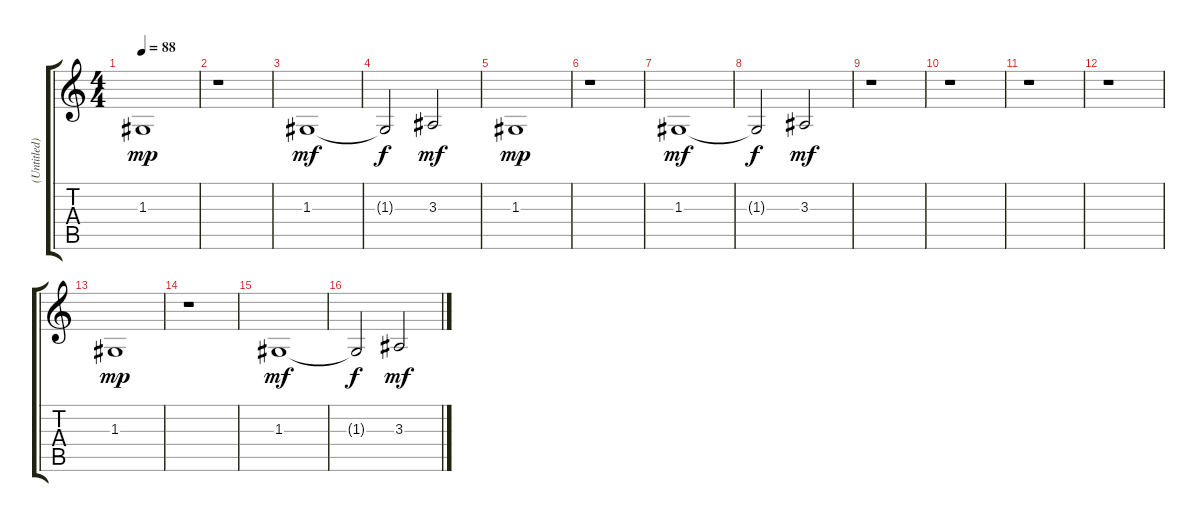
\track ("(Untitled)" "(Untitled)") {instrument tremolostrings}
\staff {score tabs}
\tuning (E4 B3 G3 D3 A2 E2) {hide}
\ts (4 4)
\tempo 88
\clef g2
\ks c
1.3.1{dy mp volume 9} |
r.1 |
1.3.1{dy mf volume 9} |
1.3{t}.2{dy f} 3.3.2{dy mf volume 9} |
1.3.1{dy mp volume 9} |
r.1 |
1.3.1{dy mf volume 9} |
1.3{t}.2{dy f} 3.3.2{dy mf volume 9} |
r.1 |
r.1 |
r.1 |
r.1 |
1.3.1{dy mp volume 9} |
r.1 |
1.3.1{dy mf volume 9} |
1.3{t}.2{dy f} 3.3.2{dy mf volume 9}
